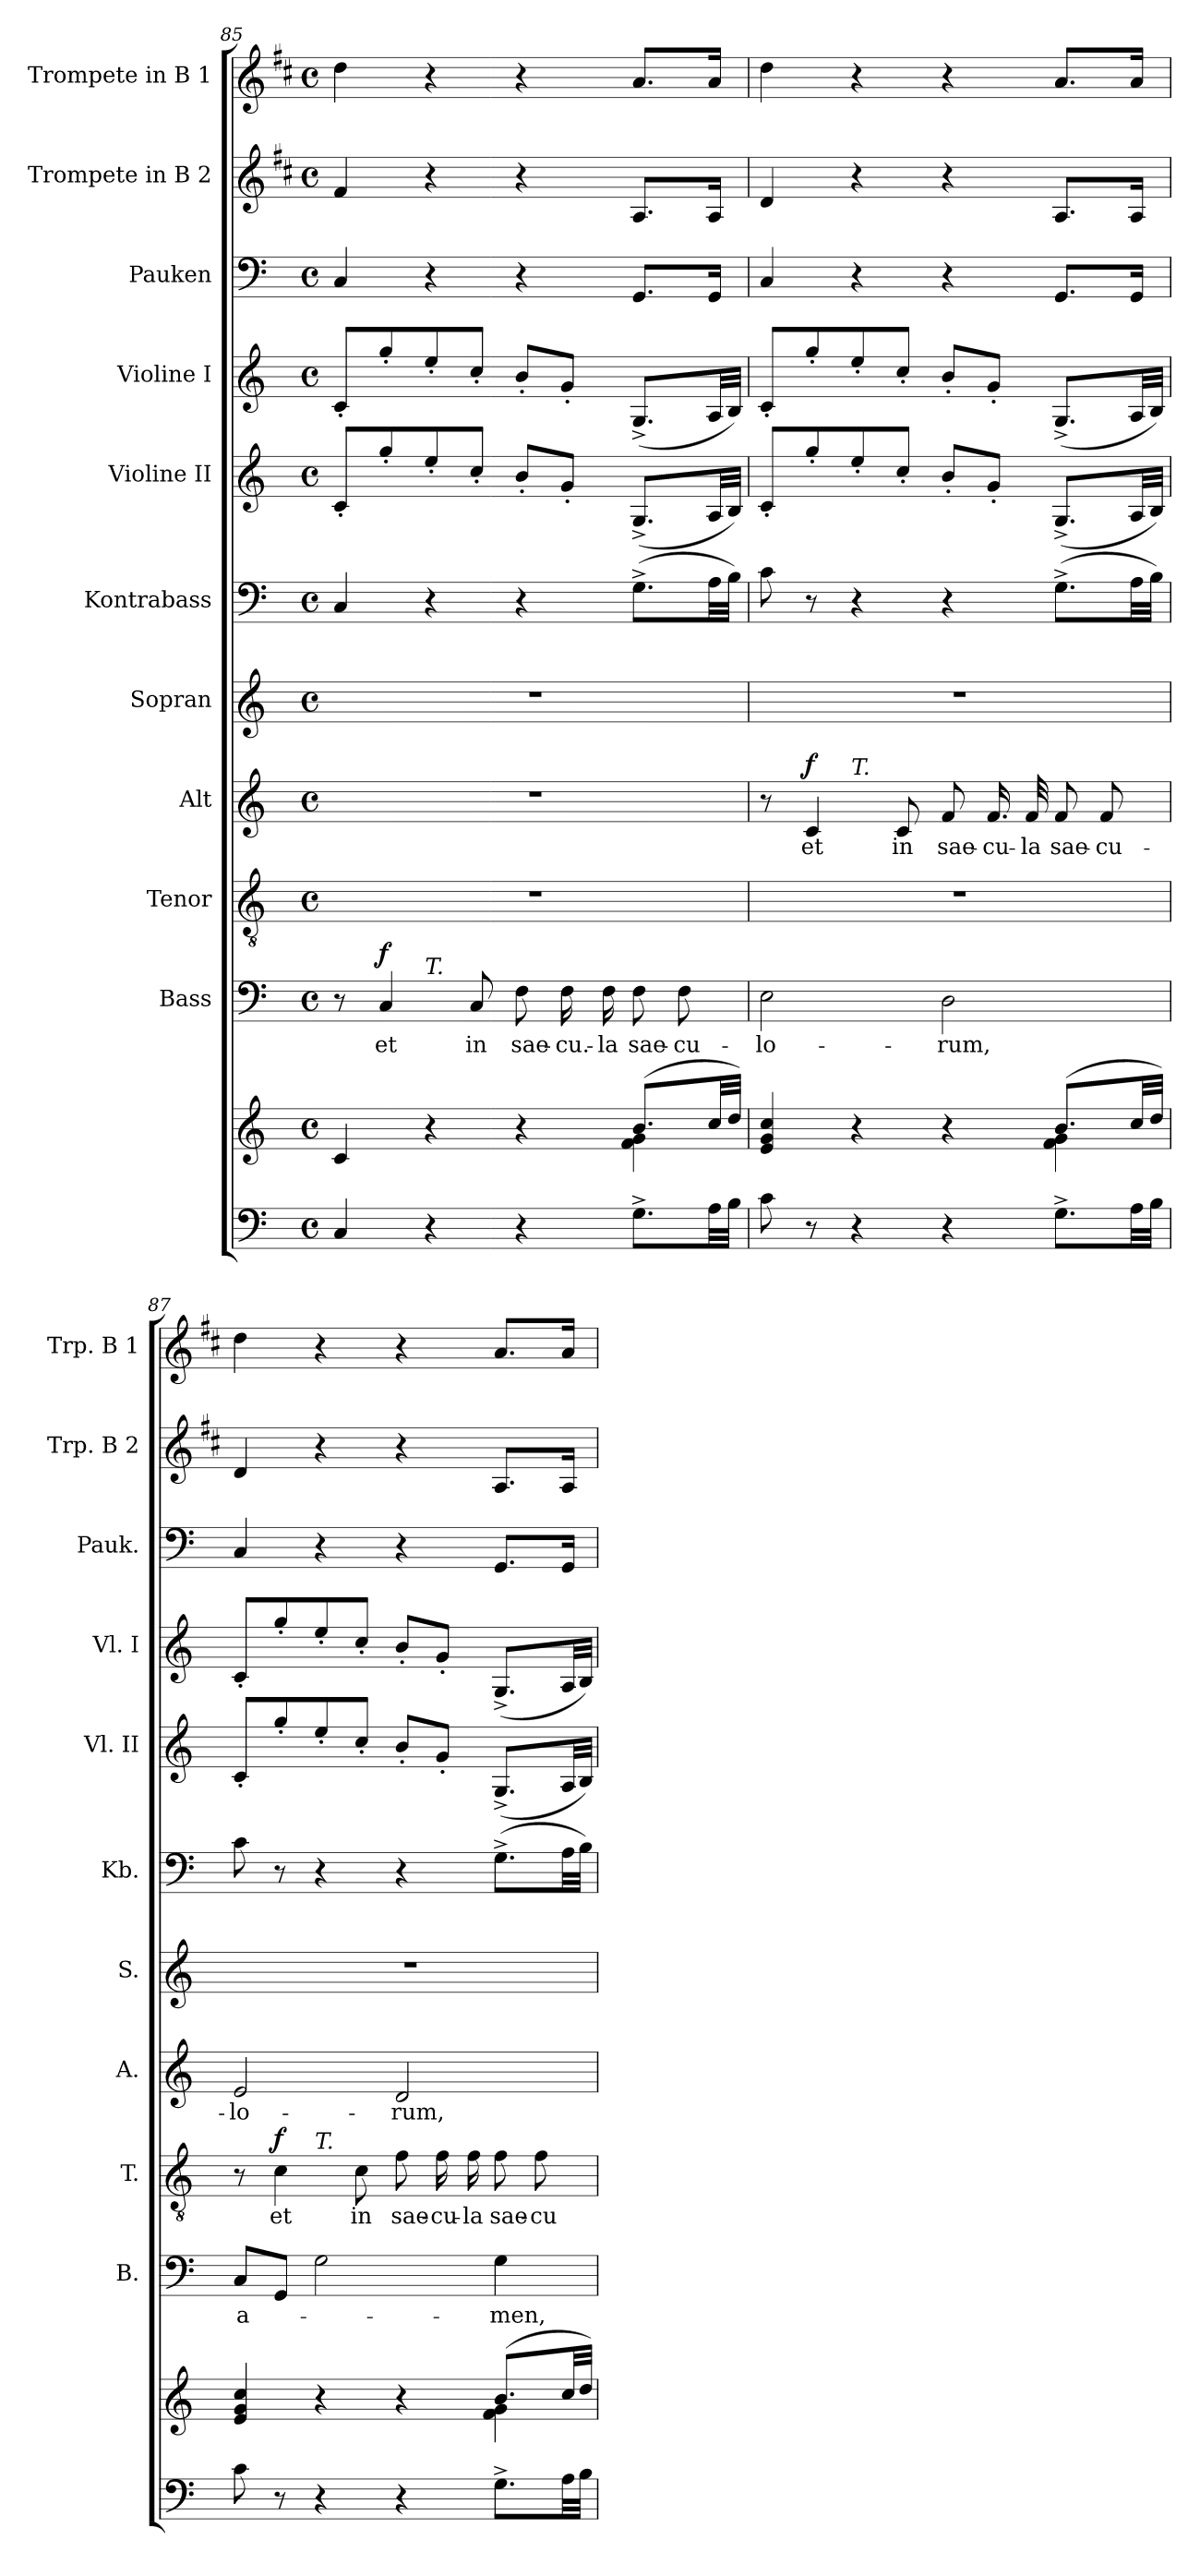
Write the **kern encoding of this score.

**kern	**kern	**kern	**text	**dynam	**kern	**text	**dynam	**kern	**text	**dynam	**kern	**kern	**kern	**kern	**kern	**kern	**kern
*part11	*part11	*part10	*part10	*part10	*part9	*part9	*part9	*part8	*part8	*part8	*part7	*part6	*part5	*part4	*part3	*part2	*part1
*staff12	*staff11	*staff10	*staff10	*staff10	*staff9	*staff9	*staff9	*staff8	*staff8	*staff8	*staff7	*staff6	*staff5	*staff4	*staff3	*staff2	*staff1
*	*	*I"Bass	*	*	*I"Tenor	*	*	*I"Alt	*	*	*I"Sopran	*I"Kontrabass	*I"Violine II	*I"Violine I	*I"Pauken	*I"Trompete in B 2	*I"Trompete in B 1
*	*	*I'B.	*	*	*I'T.	*	*	*I'A.	*	*	*I'S.	*I'Kb.	*I'Vl. II	*I'Vl. I	*I'Pauk.	*I'Trp. B 2	*I'Trp. B 1
!!LO:PB:g=z
*clefF4	*clefG2	*clefF4	*	*	*clefGv2	*	*	*clefG2	*	*	*clefG2	*clefF4	*clefG2	*clefG2	*clefF4	*clefG2	*clefG2
*	*	*	*	*	*	*	*	*	*	*	*	*ITrd7c12	*	*	*	*ITrd1c2	*ITrd1c2
*k[]	*k[]	*k[]	*	*	*k[]	*	*	*k[]	*	*	*k[]	*k[]	*k[]	*k[]	*k[]	*k[]	*k[]
*C:	*C:	*C:	*	*	*C:	*	*	*C:	*	*	*C:	*C:	*C:	*C:	*C:	*C:	*C:
*M4/4	*M4/4	*M4/4	*	*	*M4/4	*	*	*M4/4	*	*	*M4/4	*M4/4	*M4/4	*M4/4	*M4/4	*M4/4	*M4/4
*met(c)	*met(c)	*met(c)	*	*	*met(c)	*	*	*met(c)	*	*	*met(c)	*met(c)	*met(c)	*met(c)	*met(c)	*met(c)	*met(c)
=85	=85	=85	=85	=85	=85	=85	=85	=85	=85	=85	=85	=85	=85	=85	=85	=85	=85
*	*^	*^	*	*	*	*	*	*	*	*	*	*	*	*	*	*	*
4C/	4c/	2.ryy	8r	4ryy	.	.	1r	.	.	1r	.	.	1r	4CC/	8c'</L	8c'</L	4C/	4e/	4cc\
!	!	!	!	!	!LO:LY:b	!LO:DY:a	!	!	!	!	!	!	!	!	!	!	!	!	!
.	.	.	4C/	.	et	f	.	.	.	.	.	.	.	.	8gg'</	8gg'</	.	.	.
!	!	!	!	!LO:TX:a:i:t=T.	!	!	!	!	!	!	!	!	!	!	!	!	!	!	!
4r	4r	.	.	2.ryy	.	.	.	.	.	.	.	.	.	4r	8ee'</	8ee'</	4r	4r	4r
!	!	!	!	!	!LO:LY:b	!	!	!	!	!	!	!	!	!	!	!	!	!	!
.	.	.	8C/	.	in	.	.	.	.	.	.	.	.	.	8cc'</J	8cc'</J	.	.	.
!	!	!	!	!	!LO:LY:b	!	!	!	!	!	!	!	!	!	!	!	!	!	!
4r	4r	.	8F\	.	sae-	.	.	.	.	.	.	.	.	4r	8b'</L	8b'</L	4r	4r	4r
!	!	!	!	!	!LO:LY:b	!	!	!	!	!	!	!	!	!	!	!	!	!	!
.	.	.	16F\	.	-cu.-	.	.	.	.	.	.	.	.	.	8g'</J	8g'</J	.	.	.
!	!	!	!	!	!LO:LY:b	!	!	!	!	!	!	!	!	!	!	!	!	!	!
.	.	.	16F\	.	-la	.	.	.	.	.	.	.	.	.	.	.	.	.	.
!	!	!	!	!	!LO:LY:b	!	!	!	!	!	!	!	!	!	!	!	!	!	!
8.G^>\L	(>8.b/L	4f\ 4g\	8F\	.	sae-	.	.	.	.	.	.	.	.	(>8.GG^>\L	(<8.G^</L	(<8.G^</L	8.GG/L	8.G/L	8.g/L
!	!	!	!	!	!LO:LY:b	!	!	!	!	!	!	!	!	!	!	!	!	!	!
.	.	.	8F\	.	-cu-	.	.	.	.	.	.	.	.	.	.	.	.	.	.
32A\LL	32cc/LL	.	.	.	.	.	.	.	.	.	.	.	.	32AA\LL	32A/LL	32A/LL	16GG/Jk	16G/Jk	16g/Jk
32B\JJJ	32dd/JJJ)	.	.	.	.	.	.	.	.	.	.	.	.	32BB\JJJ)	32B/JJJ)	32B/JJJ)	.	.	.
=86	=86	=86	=86	=86	=86	=86	=86	=86	=86	=86	=86	=86	=86	=86	=86	=86	=86	=86	=86
!	!	!	!	!	!LO:LY:b	!	!	!	!	!	!	!	!	!	!	!	!	!	!
*	*	*	*v	*v	*	*	*	*	*	*^	*	*	*	*	*	*	*	*	*
8c\	4e/ 4g/ 4cc/	2.ryy	2E\	-lo-	.	1r	.	.	8r	4ryy	.	.	1r	8C\	8c'</L	8c'</L	4C/	4c/	4cc\
!	!	!	!	!	!	!	!	!	!	!	!LO:LY:b	!LO:DY:a	!	!	!	!	!	!	!
8r	.	.	.	.	.	.	.	.	4c/	.	et	f	.	8r	8gg'</	8gg'</	.	.	.
!	!	!	!	!	!	!	!	!	!	!LO:TX:a:i:t=T.	!	!	!	!	!	!	!	!	!
4r	4r	.	.	.	.	.	.	.	.	2.ryy	.	.	.	4r	8ee'</	8ee'</	4r	4r	4r
!	!	!	!	!	!	!	!	!	!	!	!LO:LY:b	!	!	!	!	!	!	!	!
.	.	.	.	.	.	.	.	.	8c/	.	in	.	.	.	8cc'</J	8cc'</J	.	.	.
!	!	!	!	!LO:LY:b	!	!	!	!	!	!	!LO:LY:b	!	!	!	!	!	!	!	!
4r	4r	.	2D\	-rum,	.	.	.	.	8f/	.	sae-	.	.	4r	8b'</L	8b'</L	4r	4r	4r
!	!	!	!	!	!	!	!	!	!	!	!LO:LY:b	!	!	!	!	!	!	!	!
.	.	.	.	.	.	.	.	.	16.f/	.	-cu-	.	.	.	8g'</J	8g'</J	.	.	.
!	!	!	!	!	!	!	!	!	!	!	!LO:LY:b	!	!	!	!	!	!	!	!
.	.	.	.	.	.	.	.	.	32f/	.	-la	.	.	.	.	.	.	.	.
!	!	!	!	!	!	!	!	!	!	!	!LO:LY:b	!	!	!	!	!	!	!	!
8.G^>\L	(>8.b/L	4f\ 4g\	.	.	.	.	.	.	8f/	.	sae-	.	.	(>8.GG^>\L	(<8.G^</L	(<8.G^</L	8.GG/L	8.G/L	8.g/L
!	!	!	!	!	!	!	!	!	!	!	!LO:LY:b	!	!	!	!	!	!	!	!
.	.	.	.	.	.	.	.	.	8f/	.	-cu-	.	.	.	.	.	.	.	.
32A\LL	32cc/LL	.	.	.	.	.	.	.	.	.	.	.	.	32AA\LL	32A/LL	32A/LL	16GG/Jk	16G/Jk	16g/Jk
32B\JJJ	32dd/JJJ)	.	.	.	.	.	.	.	.	.	.	.	.	32BB\JJJ)	32B/JJJ)	32B/JJJ)	.	.	.
=87	=87	=87	=87	=87	=87	=87	=87	=87	=87	=87	=87	=87	=87	=87	=87	=87	=87	=87	=87
!	!	!	!	!LO:LY:b	!	!	!	!	!	!	!LO:LY:b	!	!	!	!	!	!	!	!
*	*	*	*	*	*	*^	*	*	*v	*v	*	*	*	*	*	*	*	*	*
8c\	4e/ 4g/ 4cc/	2.ryy	8C/L	a-	.	8r	4ryy	.	.	2e/	-lo-	.	1r	8C\	8c'</L	8c'</L	4C/	4c/	4cc\
!	!	!	!	!	!	!	!	!LO:LY:b	!LO:DY:a	!	!	!	!	!	!	!	!	!	!
8r	.	.	8GG/J	.	.	4c\	.	et	f	.	.	.	.	8r	8gg'</	8gg'</	.	.	.
!	!	!	!	!	!	!	!LO:TX:a:i:t=T.	!	!	!	!	!	!	!	!	!	!	!	!
4r	4r	.	2G\	.	.	.	2.ryy	.	.	.	.	.	.	4r	8ee'</	8ee'</	4r	4r	4r
!	!	!	!	!	!	!	!	!LO:LY:b	!	!	!	!	!	!	!	!	!	!	!
.	.	.	.	.	.	8c\	.	in	.	.	.	.	.	.	8cc'</J	8cc'</J	.	.	.
!	!	!	!	!	!	!	!	!LO:LY:b	!	!	!LO:LY:b	!	!	!	!	!	!	!	!
4r	4r	.	.	.	.	8f\	.	sae-	.	2d/	-rum,	.	.	4r	8b'</L	8b'</L	4r	4r	4r
!	!	!	!	!	!	!	!	!LO:LY:b	!	!	!	!	!	!	!	!	!	!	!
.	.	.	.	.	.	16f\	.	-cu-	.	.	.	.	.	.	8g'</J	8g'</J	.	.	.
!	!	!	!	!	!	!	!	!LO:LY:b	!	!	!	!	!	!	!	!	!	!	!
.	.	.	.	.	.	16f\	.	-la	.	.	.	.	.	.	.	.	.	.	.
!	!	!	!	!LO:LY:b	!	!	!	!LO:LY:b	!	!	!	!	!	!	!	!	!	!	!
8.G^>\L	(>8.b/L	4f\ 4g\	4G\	-men,	.	8f\	.	sae-	.	.	.	.	.	(>8.GG^>\L	(<8.G^</L	(<8.G^</L	8.GG/L	8.G/L	8.g/L
!	!	!	!	!	!	!	!	!LO:LY:b	!	!	!	!	!	!	!	!	!	!	!
.	.	.	.	.	.	8f\	.	-cu-	.	.	.	.	.	.	.	.	.	.	.
32A\LL	32cc/LL	.	.	.	.	.	.	.	.	.	.	.	.	32AA\LL	32A/LL	32A/LL	16GG/Jk	16G/Jk	16g/Jk
32B\JJJ	32dd/JJJ)	.	.	.	.	.	.	.	.	.	.	.	.	32BB\JJJ)	32B/JJJ)	32B/JJJ)	.	.	.
*	*v	*v	*	*	*	*v	*v	*	*	*	*	*	*	*	*	*	*	*	*
=	=	=	=	=	=	=	=	=	=	=	=	=	=	=	=	=	=
*-	*-	*-	*-	*-	*-	*-	*-	*-	*-	*-	*-	*-	*-	*-	*-	*-	*-
